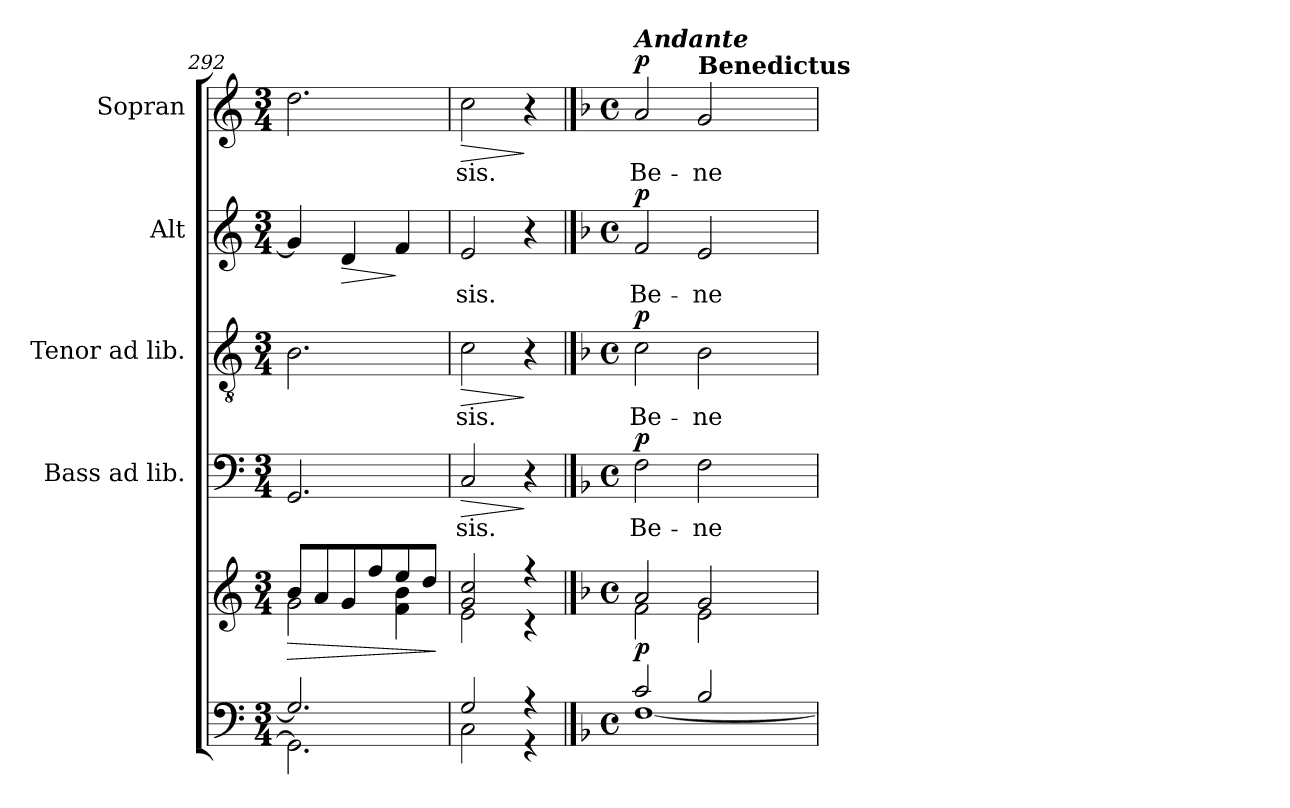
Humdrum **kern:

**kern	**kern	**dynam	**kern	**text	**dynam	**kern	**text	**dynam	**kern	**text	**dynam	**kern	**text	**dynam
*part5	*part5	*part5	*part4	*part4	*part4	*part3	*part3	*part3	*part2	*part2	*part2	*part1	*part1	*part1
*staff6	*staff5	*staff5/6	*staff4	*staff4	*staff4	*staff3	*staff3	*staff3	*staff2	*staff2	*staff2	*staff1	*staff1	*staff1
*	*	*	*I"Bass ad lib.	*	*	*I"Tenor ad lib.	*	*	*I"Alt	*	*	*I"Sopran	*	*
*	*	*	*I'B.	*	*	*I'T.	*	*	*I'A.	*	*	*I'S.	*	*
*clefF4	*clefG2	*	*clefF4	*	*	*clefGv2	*	*	*clefG2	*	*	*clefG2	*	*
*k[]	*k[]	*	*k[]	*	*	*k[]	*	*	*k[]	*	*	*k[]	*	*
*C:	*C:	*	*C:	*	*	*C:	*	*	*C:	*	*	*C:	*	*
*M3/4	*M3/4	*	*M3/4	*	*	*M3/4	*	*	*M3/4	*	*	*M3/4	*	*
=292	=292	=292	=292	=292	=292	=292	=292	=292	=292	=292	=292	=292	=292	=292
*^	*	*	*	*	*	*	*	*	*	*	*	*	*	*
!	!	!	!LO:HP:b	!	!	!	!	!	!	!	!	!	!	!	!
*	*	*^	*	*	*	*	*	*	*	*	*	*	*	*	*
2.G/]	2.GG\]	8b/L	2g\	>	2.GG/	.	.	2.B\	.	.	4g/]	.	.	2.dd\	.	.
.	.	8a/	.	.	.	.	.	.	.	.	.	.	.	.	.	.
!	!	!	!	!	!	!	!	!	!	!	!	!	!LO:HP:b	!	!	!
.	.	8g/	.	.	.	.	.	.	.	.	4d/	.	>	.	.	.
.	.	8ff/	.	.	.	.	.	.	.	.	.	.	.	.	.	.
.	.	8ee/	4f\ 4b\	.	.	.	.	.	.	.	4f/	.	]	.	.	.
.	.	8dd/J	.	.	.	.	.	.	.	.	.	.	.	.	.	.
*v	*v	*	*	*	*	*	*	*	*	*	*	*	*	*	*	*
*	*v	*v	*	*	*	*	*	*	*	*	*	*	*	*	*
.	.	]	.	.	.	.	.	.	.	.	.	.	.	.
=293	=293	=293	=293	=293	=293	=293	=293	=293	=293	=293	=293	=293	=293	=293
*^	*^	*	*	*	*	*	*	*	*	*	*	*	*	*
!	!	!	!	!	!	!LO:LY:b	!LO:HP:b	!	!LO:LY:b	!LO:HP:b	!	!LO:LY:b	!	!	!LO:LY:b	!LO:HP:b
2G/	2C\	2g/ 2cc/	2e\	.	2C/	-sis.	>	2c\	-sis.	>	2e/	-sis.	.	2cc\	-sis.	>
4r	4r	4r	4r	.	4r	.	]	4r	.	]	4r	.	.	4r	.	]
!!LO:PB:g=z
==294	==294	==294	==294	==294	==294	==294	==294	==294	==294	==294	==294	==294	==294	==294	==294	==294
*k[b-]	*	*k[b-]	*	*	*k[b-]	*	*	*k[b-]	*	*	*k[b-]	*	*	*k[b-]	*	*
*F:	*	*F:	*	*	*F:	*	*	*F:	*	*	*F:	*	*	*F:	*	*
*M4/4	*	*M4/4	*	*	*M4/4	*	*	*M4/4	*	*	*M4/4	*	*	*M4/4	*	*
*met(c)	*	*met(c)	*	*	*met(c)	*	*	*met(c)	*	*	*met(c)	*	*	*met(c)	*	*
!	!	!	!	!	!	!	!	!	!	!	!	!	!	!LO:TX:a:Bi:t=Andante	!	!
!	!	!	!	!LO:DY:b	!	!LO:LY:b	!LO:DY:a	!	!LO:LY:b	!LO:DY:a	!	!LO:LY:b	!LO:DY:a	!	!LO:LY:b	!LO:DY:a
2c/	[<1F	2a/	2f\	p	2F\	Be-	p	2c\	Be-	p	2f/	Be-	p	2a/	Be-	p
!	!	!	!	!	!	!	!	!	!	!	!	!	!	!LO:TX:a:B:t=Benedictus	!	!
!	!	!	!	!	!	!LO:LY:b	!	!	!LO:LY:b	!	!	!LO:LY:b	!	!	!LO:LY:b	!
2B-/	.	2g/	2e\	.	2F\	-ne-	.	2B-\	-ne-	.	2e/	-ne-	.	2g/	-ne-	.
*v	*v	*	*	*	*	*	*	*	*	*	*	*	*	*	*	*
*	*v	*v	*	*	*	*	*	*	*	*	*	*	*	*	*
=	=	=	=	=	=	=	=	=	=	=	=	=	=	=
*-	*-	*-	*-	*-	*-	*-	*-	*-	*-	*-	*-	*-	*-	*-
